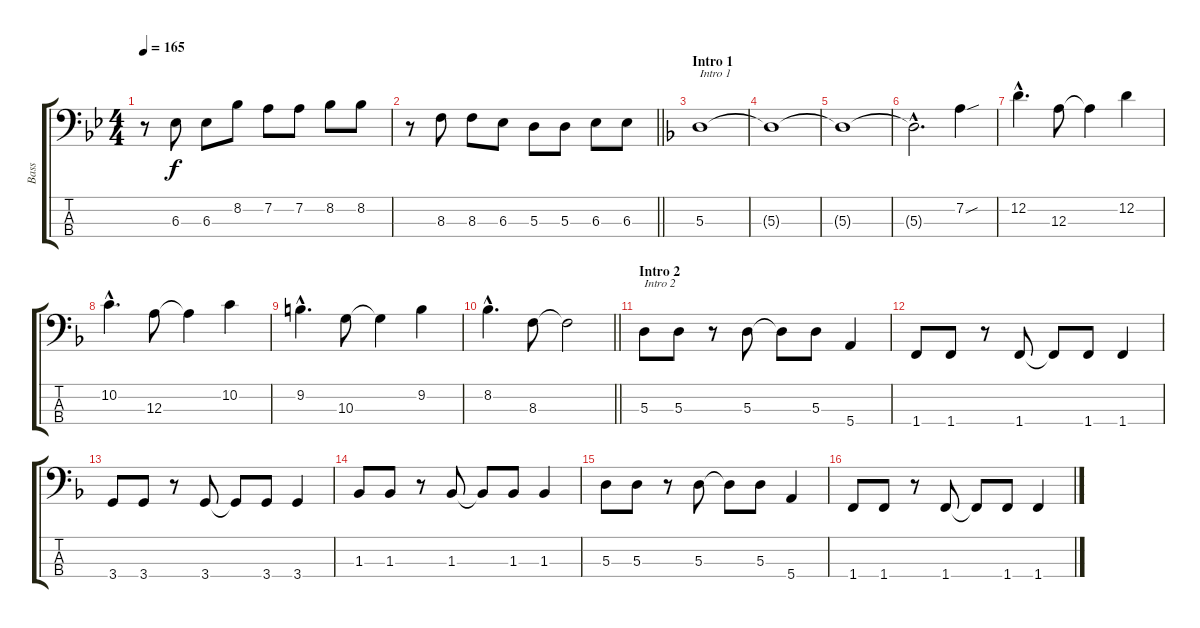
\track ("Bass" "Bass") {instrument electricbasspick}
\staff {score tabs}
\tuning (G2 D2 A1 E1) {hide}
\ts (4 4)
\tempo 165
\clef f4
\ks bb
r.8{dy f instrument electricbasspick} 6.3.8 6.3.8 8.2.8 7.2.8 7.2.8 8.2.8 8.2.8 |
\barLineRight lightlight
r.8 8.3.8 8.3.8 6.3.8 5.3.8 5.3.8 6.3.8 6.3.8 |
\section ("" "Intro 1")
\ks f
5.3.1{txt "Intro 1"} |
5.3{t}.1 |
5.3{t}.1 |
5.3{hac t}.2{d} 7.2{sou}.4 |
12.2{hac}.4{d} 12.3.8 12.3{t}.4 12.2.4 |
10.2{hac}.4{d} 12.3.8 12.3{t}.4 10.2.4 |
9.2{hac}.4{d} 10.3.8 10.3{t}.4 9.2.4 |
\barLineRight lightlight
8.2{hac}.4{d} 8.3.8 8.3{t}.2 |
\section ("" "Intro 2")
5.3.8{txt "Intro 2"} 5.3.8 r.8 5.3.8 5.3{t}.8 5.3.8 5.4.4 |
1.4.8 1.4.8 r.8 1.4.8 1.4{t}.8 1.4.8 1.4.4 |
3.4.8 3.4.8 r.8 3.4.8 3.4{t}.8 3.4.8 3.4.4 |
1.3.8 1.3.8 r.8 1.3.8 1.3{t}.8 1.3.8 1.3.4 |
5.3.8 5.3.8 r.8 5.3.8 5.3{t}.8 5.3.8 5.4.4 |
1.4.8 1.4.8 r.8 1.4.8 1.4{t}.8 1.4.8 1.4.4
